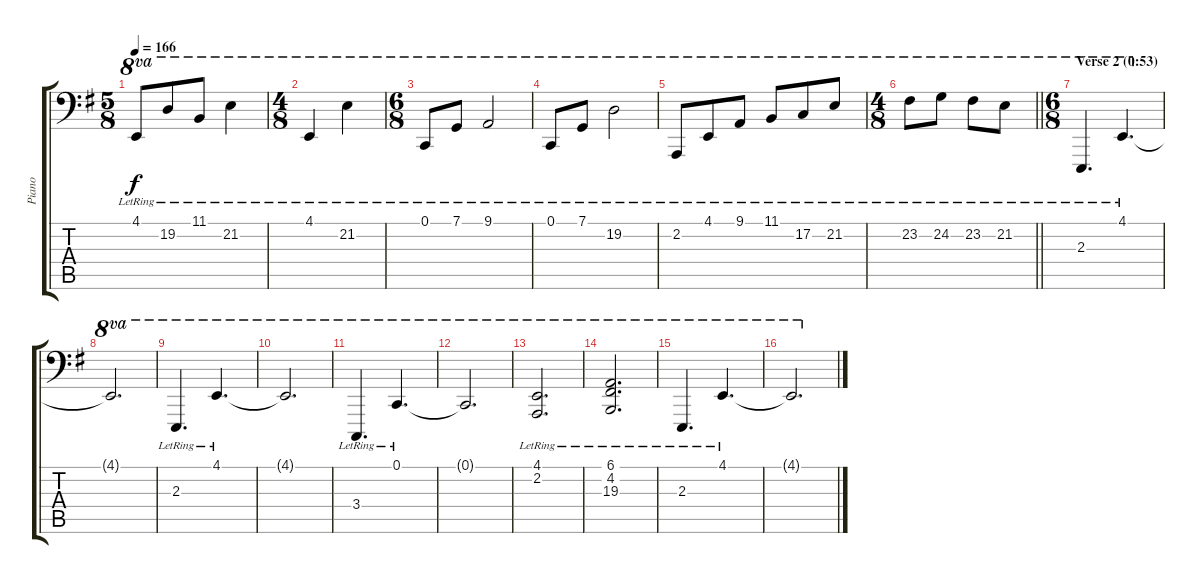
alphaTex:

\track ("Piano" "Piano") {instrument acousticgrandpiano}
\staff {score tabs}
\tuning (C3 G2 D2 A1 E1 B0) {hide}
\ts (5 8)
\tempo 166
\clef f4
\ks g
4.1{lr}.8{ot 8va dy f} 19.2{lr}.8{ot 8va} 11.1{lr}.8{ot 8va} 21.2{lr}.4{ot 8va} |
\ts (4 8)
4.1{lr}.4{ot 8va} 21.2{lr}.4{ot 8va} |
\ts (6 8)
0.1{lr}.8{ot 8va} 7.1{lr}.8{ot 8va} 9.1{lr}.2{ot 8va} |
0.1{lr}.8{ot 8va} 7.1{lr}.8{ot 8va} 19.2{lr}.2{ot 8va} |
2.2{lr}.8{ot 8va} 4.1{lr}.8{ot 8va} 9.1{lr}.8{ot 8va} 11.1{lr}.8{ot 8va} 17.2{lr}.8{ot 8va} 21.2{lr}.8{ot 8va} |
\ts (4 8)
\barLineRight lightlight
23.2{lr}.8{ot 8va} 24.2{lr}.8{ot 8va} 23.2{lr}.8{ot 8va} 21.2{lr}.8{ot 8va} |
\ts (6 8)
\section ("" "Verse 2 (0:53)")
2.3{lr}.4{d ot 8va} 4.1{lr}.4{d ot 8va} |
4.1{t}.2{d ot 8va} |
2.3{lr}.4{d ot 8va} 4.1{lr}.4{d ot 8va} |
4.1{t}.2{d ot 8va} |
3.4{lr}.4{d ot 8va} 0.1{lr}.4{d ot 8va} |
0.1{t}.2{d ot 8va} |
(4.1{lr} 2.2{lr}).2{d ot 8va} |
(6.1{lr} 4.2{lr} 19.3{lr}).2{d ot 8va} |
2.3{lr}.4{d ot 8va} 4.1{lr}.4{d ot 8va} |
4.1{t}.2{d ot 8va}
